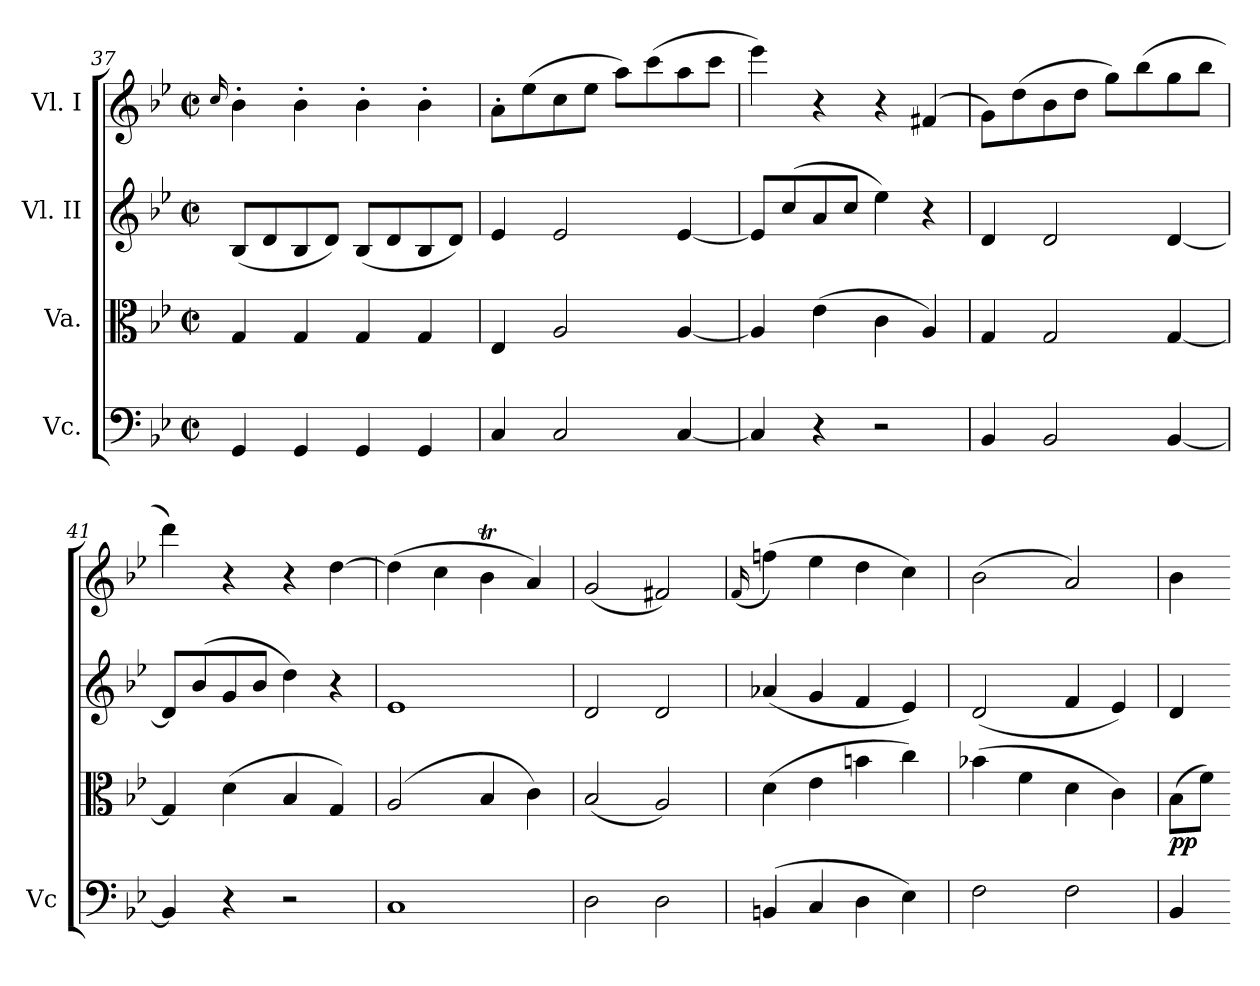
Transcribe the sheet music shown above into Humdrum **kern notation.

**kern	**kern	**dynam	**kern	**kern
*part4	*part3	*part3	*part2	*part1
*staff4	*staff3	*staff3	*staff2	*staff1
*I"Vc.	*I"Va.	*	*I"Vl. II	*I"Vl. I
*I'Vc	*	*	*	*
*clefF4	*clefC3	*	*clefG2	*clefG2
*k[b-e-]	*k[b-e-]	*	*k[b-e-]	*k[b-e-]
*g:	*g:	*	*g:	*g:
*M2/2	*M2/2	*	*M2/2	*M2/2
*met(c|)	*met(c|)	*	*met(c|)	*met(c|)
=37	=37	=37	=37	=37
.	.	.	.	16qqcc/
4GG/	4G/	.	(<8B-/L	4b-'\
.	.	.	8d/	.
4GG/	4G/	.	8B-/	4b-'\
.	.	.	8d/J)	.
4GG/	4G/	.	(<8B-/L	4b-'\
.	.	.	8d/	.
4GG/	4G/	.	8B-/	4b-'\
.	.	.	8d/J)	.
=38	=38	=38	=38	=38
4C/	4E-/	.	4e-/	8a'\L
.	.	.	.	(>8ee-\
2C/	2A/	.	2e-/	8cc\
.	.	.	.	8ee-\J
.	.	.	.	8aa\L)
.	.	.	.	(>8ccc\
[4C/	[4A/	.	[4e-/	8aa\
.	.	.	.	8ccc\J
=39	=39	=39	=39	=39
4C/]	4A/]	.	8e-/L]	4eee-\)
.	.	.	(>8cc/	.
4r	(>4e-\	.	8a/	4r
.	.	.	8cc/J	.
2r	4c\	.	4ee-\)	4r
.	4A/)	.	4r	(>4f#X/
=40	=40	=40	=40	=40
4BB-/	4G/	.	4d/	8g\L)
.	.	.	.	(>8dd\
2BB-/	2G/	.	2d/	8b-\
.	.	.	.	8dd\J
.	.	.	.	8gg\L)
.	.	.	.	(>8bb-\
[4BB-/	[4G/	.	[4d/	8gg\
.	.	.	.	8bb-\J
=41	=41	=41	=41	=41
4BB-/]	4G/]	.	8d/L]	4ddd\)
.	.	.	(>8b-/	.
4r	(>4d\	.	8g/	4r
.	.	.	8b-/J	.
2r	4B-/	.	4dd\)	4r
.	4G/)	.	4r	[4dd\
=42	=42	=42	=42	=42
1C	(>2A/	.	1e-	(>4dd\]
.	.	.	.	4cc\
.	4B-/	.	.	4b-T\
.	4c\)	.	.	4a/)
=43	=43	=43	=43	=43
2D\	(<2B-/	.	2d/	(<2g/
2D\	2A/)	.	2d/	2f#X/)
=44	=44	=44	=44	=44
.	.	.	.	(>16qqf/
(>4BBn/	(>4d\	.	(<4a-X/	(>4ffn\)
4C/	4e-\	.	4g/	4ee-\
4D\	4bn\	.	4f/	4dd\
4E-\)	4cc\)	.	4e-/)	4cc\)
=45	=45	=45	=45	=45
2F\	(>4b-X\	.	(<2d/	(>2b-\
.	4f\	.	.	.
2F\	4d\	.	4f/	2a/)
.	4c\)	.	4e-/)	.
=46	=46	=46	=46	=46
!	!	!LO:DY:b	!	!
4BB-/	(>8B-\L	pp	4d/	4b-\
.	8f!\J)	.	.	.
=-	=-	=-	=-	=-
*-	*-	*-	*-	*-
